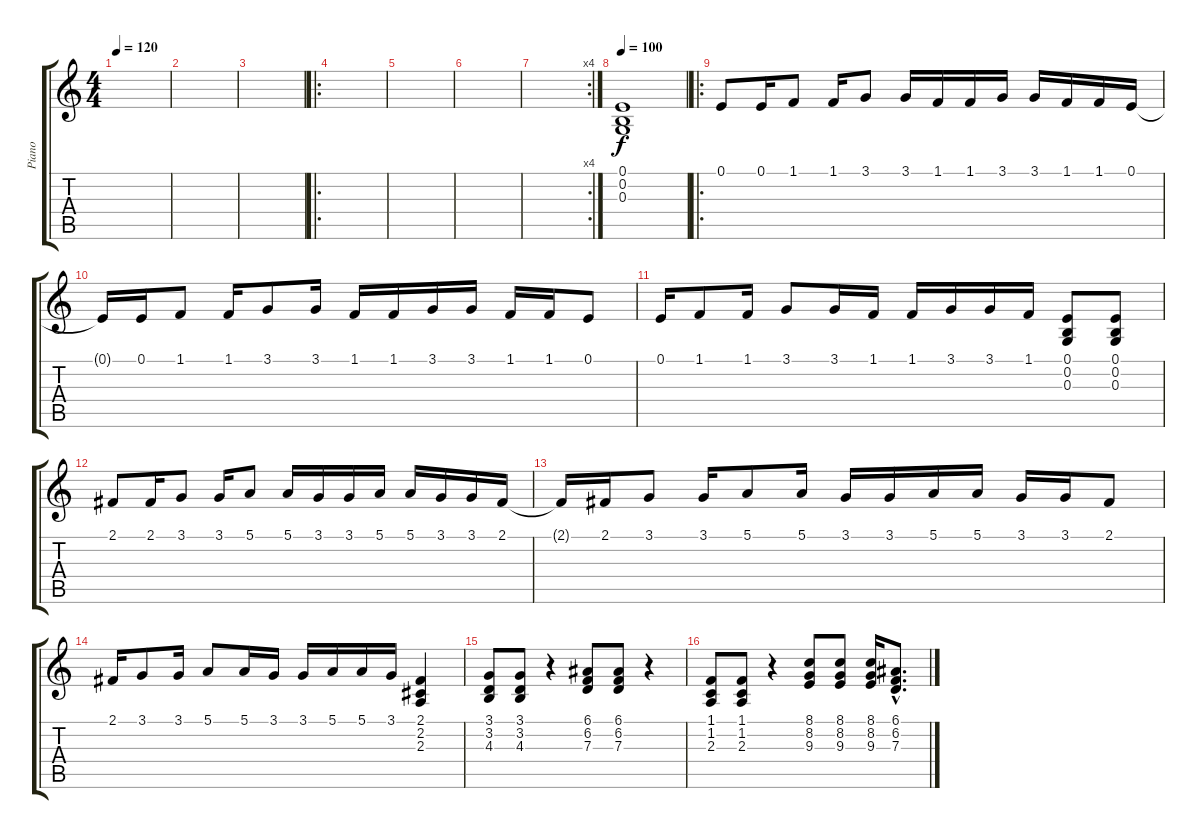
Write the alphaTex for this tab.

\track ("Piano" "Piano") {instrument brightacousticpiano}
\staff {score tabs}
\tuning (E4 B3 G3 D3 A2 E2) {hide}
\ts (4 4)
\tempo 120
\clef g2
\ks c
|
|
|
\ro
|
|
|
\rc 4
|
\tempo 100
(0.1 0.2 0.3).1 |
\ro
0.1.8 0.1.16 1.1.8 1.1.16 3.1.8 3.1.16 1.1.16 1.1.16 3.1.16 3.1.16 1.1.16 1.1.16 0.1.16 |
0.1{t}.16 0.1.16 1.1.8 1.1.16 3.1.8 3.1.16 1.1.16 1.1.16 3.1.16 3.1.16 1.1.16 1.1.16 0.1.8 |
0.1.16 1.1.8 1.1.16 3.1.8 3.1.16 1.1.16 1.1.16 3.1.16 3.1.16 1.1.16 (0.1 0.2 0.3).8 (0.1 0.2 0.3).8 |
2.1.8 2.1.16 3.1.8 3.1.16 5.1.8 5.1.16 3.1.16 3.1.16 5.1.16 5.1.16 3.1.16 3.1.16 2.1.16 |
2.1{t}.16 2.1.16 3.1.8 3.1.16 5.1.8 5.1.16 3.1.16 3.1.16 5.1.16 5.1.16 3.1.16 3.1.16 2.1.8 |
2.1.16 3.1.8 3.1.16 5.1.8 5.1.16 3.1.16 3.1.16 5.1.16 5.1.16 3.1.16 (2.1 2.2 2.3).4 |
(3.1 3.2 4.3).8 (3.1 3.2 4.3).8 r.4 (6.1 6.2 7.3).8 (6.1 6.2 7.3).8 r.4 |
(1.1 1.2 2.3).8 (1.1 1.2 2.3).8 r.4 (8.1 8.2 9.3).8 (8.1 8.2 9.3).8 (8.1 8.2 9.3).16 (6.1{hac} 6.2{hac} 7.3{hac}).8{d}
